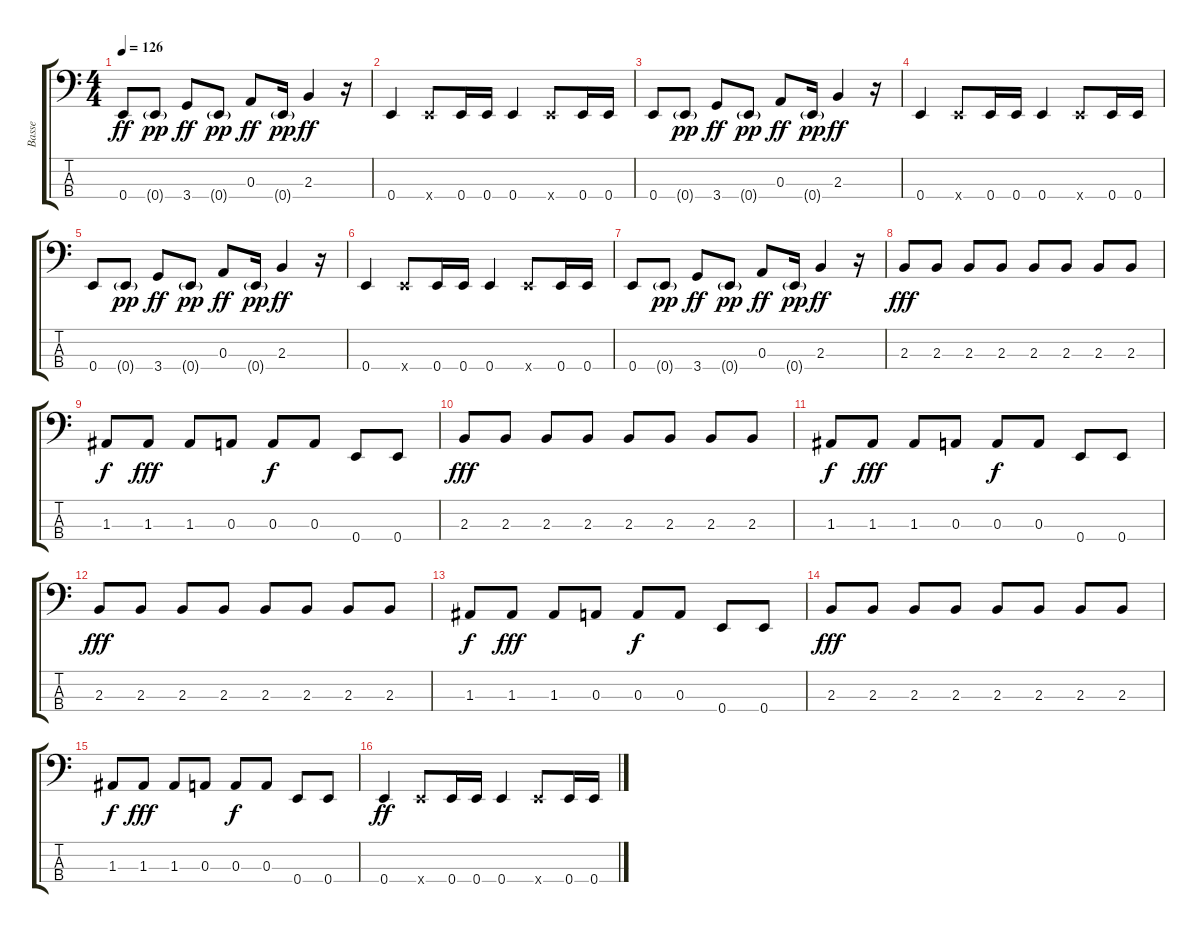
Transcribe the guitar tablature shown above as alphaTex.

\track ("Basse" "Basse") {instrument electricbassfinger}
\staff {score tabs}
\tuning (G2 D2 A1 E1) {hide}
\ts (4 4)
\tempo 126
\clef f4
\ks c
0.4.8{dy ff} 0.4{g}.8{dy pp} 3.4.8{dy ff} 0.4{g}.8{dy pp} 0.3.8{dy ff} 0.4{g}.16{dy pp} 2.3.4{dy ff} r.16 |
0.4.4 0.4{x}.8 0.4.16 0.4.16 0.4.4 0.4{x}.8 0.4.16 0.4.16 |
0.4.8 0.4{g}.8{dy pp} 3.4.8{dy ff} 0.4{g}.8{dy pp} 0.3.8{dy ff} 0.4{g}.16{dy pp} 2.3.4{dy ff} r.16 |
0.4.4 0.4{x}.8 0.4.16 0.4.16 0.4.4 0.4{x}.8 0.4.16 0.4.16 |
0.4.8 0.4{g}.8{dy pp} 3.4.8{dy ff} 0.4{g}.8{dy pp} 0.3.8{dy ff} 0.4{g}.16{dy pp} 2.3.4{dy ff} r.16 |
0.4.4 0.4{x}.8 0.4.16 0.4.16 0.4.4 0.4{x}.8 0.4.16 0.4.16 |
0.4.8 0.4{g}.8{dy pp} 3.4.8{dy ff} 0.4{g}.8{dy pp} 0.3.8{dy ff} 0.4{g}.16{dy pp} 2.3.4{dy ff} r.16 |
2.3.8{dy fff} 2.3.8 2.3.8 2.3.8 2.3.8 2.3.8 2.3.8 2.3.8 |
1.3.8{dy f} 1.3.8{dy fff} 1.3.8 0.3.8 0.3.8{dy f} 0.3.8 0.4.8 0.4.8 |
2.3.8{dy fff} 2.3.8 2.3.8 2.3.8 2.3.8 2.3.8 2.3.8 2.3.8 |
1.3.8{dy f} 1.3.8{dy fff} 1.3.8 0.3.8 0.3.8{dy f} 0.3.8 0.4.8 0.4.8 |
2.3.8{dy fff} 2.3.8 2.3.8 2.3.8 2.3.8 2.3.8 2.3.8 2.3.8 |
1.3.8{dy f} 1.3.8{dy fff} 1.3.8 0.3.8 0.3.8{dy f} 0.3.8 0.4.8 0.4.8 |
2.3.8{dy fff} 2.3.8 2.3.8 2.3.8 2.3.8 2.3.8 2.3.8 2.3.8 |
1.3.8{dy f} 1.3.8{dy fff} 1.3.8 0.3.8 0.3.8{dy f} 0.3.8 0.4.8 0.4.8 |
0.4.4{dy ff} 0.4{x}.8 0.4.16 0.4.16 0.4.4 0.4{x}.8 0.4.16 0.4.16
